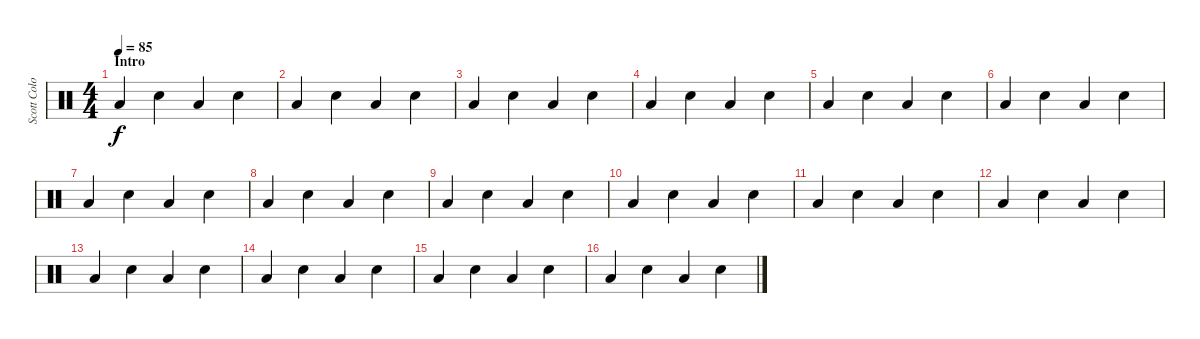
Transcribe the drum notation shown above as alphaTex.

\track ("Scott Colombus" "Scott Colo") {instrument percussion}
\staff {score}
\articulation defaults
\ts (4 4)
\section ("" "Intro")
\tempo 85
\clef neutral
\ks c "Low Floor Tom (hit)".4{dy f} "Snare (hit) 2".4 "Low Floor Tom (hit)".4 "Snare (hit) 2".4
|
"Low Floor Tom (hit)".4 "Snare (hit) 2".4 "Low Floor Tom (hit)".4 "Snare (hit) 2".4 |
"Low Floor Tom (hit)".4 "Snare (hit) 2".4 "Low Floor Tom (hit)".4 "Snare (hit) 2".4 |
"Low Floor Tom (hit)".4 "Snare (hit) 2".4 "Low Floor Tom (hit)".4 "Snare (hit) 2".4 |
"Low Floor Tom (hit)".4 "Snare (hit) 2".4 "Low Floor Tom (hit)".4 "Snare (hit) 2".4 |
"Low Floor Tom (hit)".4 "Snare (hit) 2".4 "Low Floor Tom (hit)".4 "Snare (hit) 2".4 |
"Low Floor Tom (hit)".4 "Snare (hit) 2".4 "Low Floor Tom (hit)".4 "Snare (hit) 2".4 |
"Low Floor Tom (hit)".4 "Snare (hit) 2".4 "Low Floor Tom (hit)".4 "Snare (hit) 2".4 |
"Low Floor Tom (hit)".4 "Snare (hit) 2".4 "Low Floor Tom (hit)".4 "Snare (hit) 2".4 |
"Low Floor Tom (hit)".4 "Snare (hit) 2".4 "Low Floor Tom (hit)".4 "Snare (hit) 2".4 |
"Low Floor Tom (hit)".4 "Snare (hit) 2".4 "Low Floor Tom (hit)".4 "Snare (hit) 2".4 |
"Low Floor Tom (hit)".4 "Snare (hit) 2".4 "Low Floor Tom (hit)".4 "Snare (hit) 2".4 |
"Low Floor Tom (hit)".4 "Snare (hit) 2".4 "Low Floor Tom (hit)".4 "Snare (hit) 2".4 |
"Low Floor Tom (hit)".4 "Snare (hit) 2".4 "Low Floor Tom (hit)".4 "Snare (hit) 2".4 |
"Low Floor Tom (hit)".4 "Snare (hit) 2".4 "Low Floor Tom (hit)".4 "Snare (hit) 2".4 |
"Low Floor Tom (hit)".4 "Snare (hit) 2".4 "Low Floor Tom (hit)".4 "Snare (hit) 2".4
